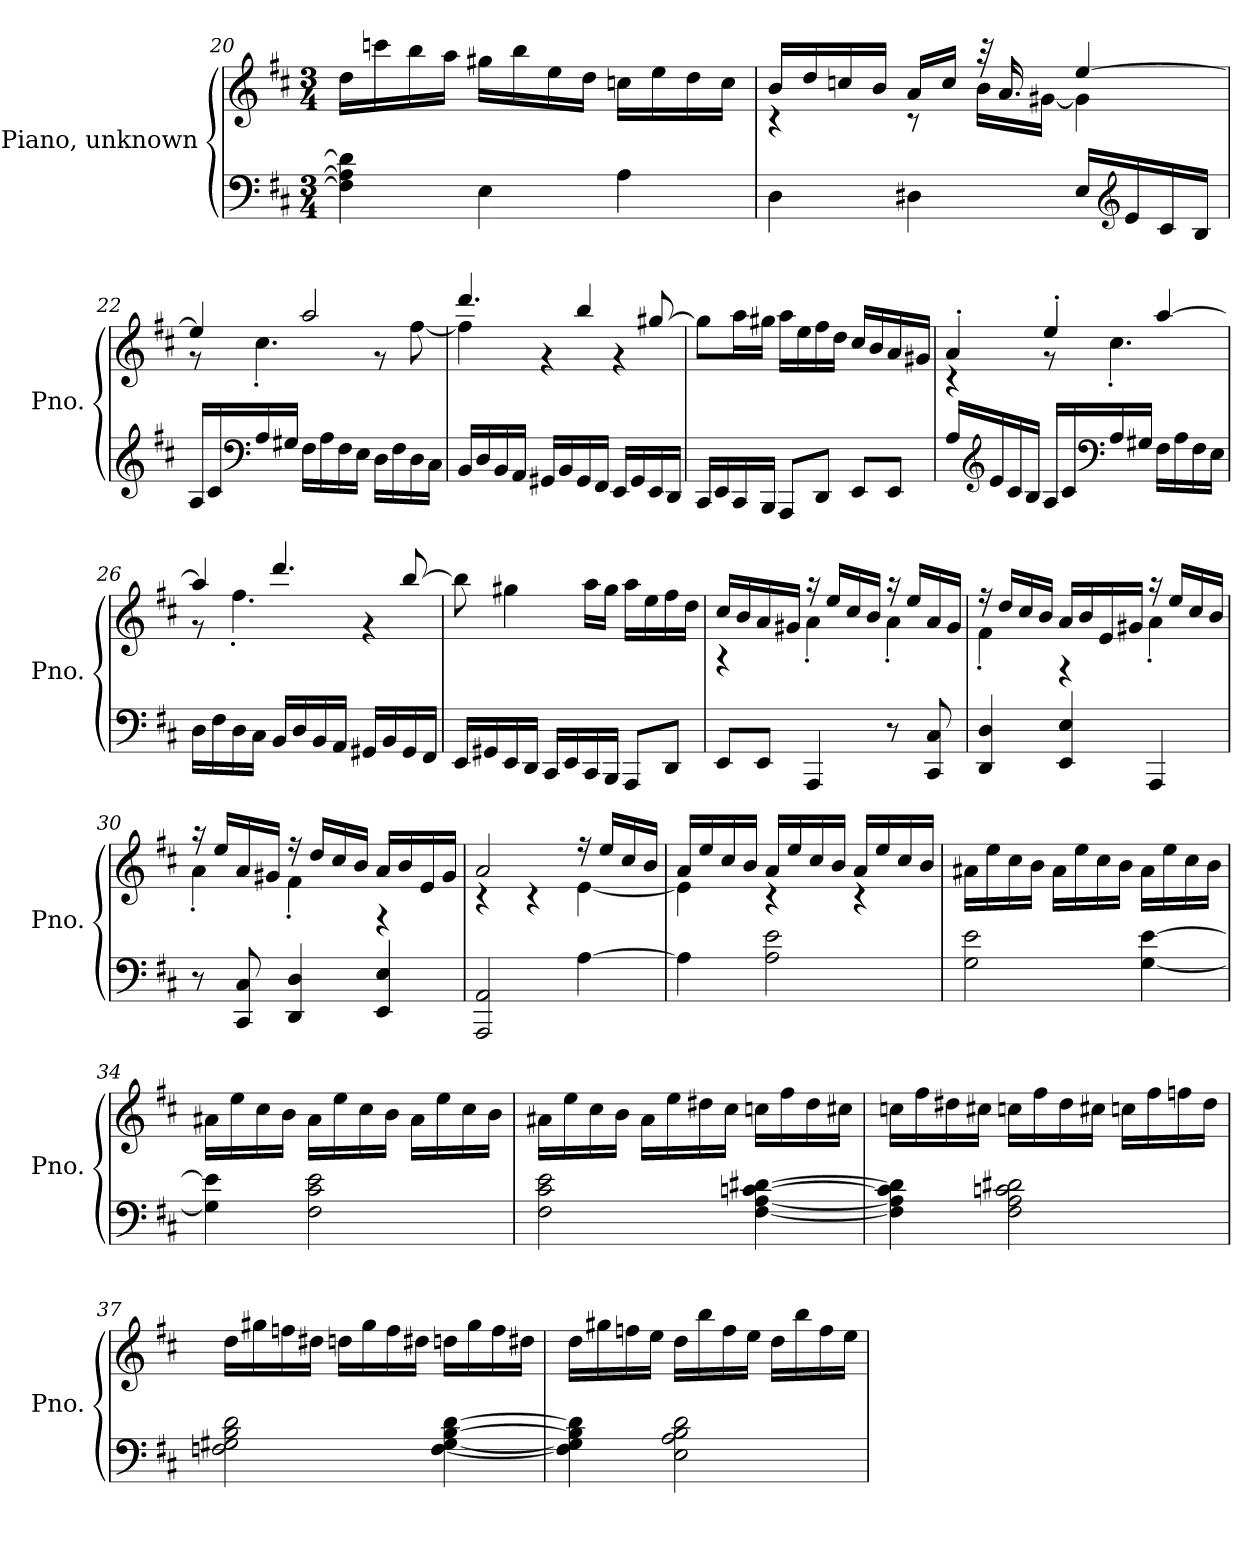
**kern	**kern
*part1	*part1
*staff2	*staff1
*I"Piano, unknown	*
*I'Pno.	*
!!LO:PB:g=z
*clefF4	*clefG2
*k[f#c#]	*k[f#c#]
*M3/4	*M3/4
=20	=20
4F\] 4A\] 4d\]	16dd\LL
.	16cccn\
.	16bb\
.	16aa\JJ
4E\	16gg#X\LL
.	16bb\
.	16ee\
.	16dd\JJ
4A\	16ccn\LL
.	16ee\
.	16dd\
.	16cc\JJ
=21	=21
*	*^
4D\	16b/LL	4r
.	16dd/	.
.	16ccn/	.
.	16b/JJ	.
4D#X\	16a/LL	8r
.	16cc/JJ	.
.	32r	16b\LL
.	16.a/	.
.	.	[16g#X\JJ
16E/LL	[4ee/	4g#\]
*clefG2	*	*
16e/	.	.
16c#/	.	.
16B/JJ	.	.
!!LO:LB:g=z	!!
=22	=22	=22
16A/LL	4ee/]	8r
16c#/	.	.
*clefF4	*	*
16A/	.	4.cc#'\
16G#X/JJ	.	.
16F#\LL	2aa/	.
16A\	.	.
16F#\	.	.
16E\JJ	.	.
16D\LL	.	8r
16F#\	.	.
16D\	.	[8ff#\
16C#\JJ	.	.
=23	=23	=23
16BB/LL	4.ddd/	4ff#\]
16D/	.	.
16BB/	.	.
16AA/JJ	.	.
16GG#X/LL	.	4r
16BB/	.	.
16GG#/	4bb/	.
16FF#/JJ	.	.
16EE/LL	.	4r
16GG#/	.	.
16EE/	[8gg#X/	.
16DD/JJ	.	.
*	*v	*v
=24	=24
16CC#/LL	8gg#\L]
16EE/	.
16CC#/	16aa\L
16BBB/JJ	16gg#X\JJ
8AAA/L	16aa\LL
.	16ee\
8DD/J	16ff#\
.	16dd\JJ
8EE/L	16cc#/LL
.	16b/
8EE/J	16a/
.	16g#X/JJ
!!LO:LB:g=z
=25	=25
*	*^
16A/LL	4a'/	4r
*clefG2	*	*
16e/	.	.
16c#/	.	.
16B/JJ	.	.
16A/LL	4ee'/	8r
16c#/	.	.
*clefF4	*	*
16A/	.	4.cc#'\
16G#X/JJ	.	.
16F#\LL	[4aa/	.
16A\	.	.
16F#\	.	.
16E\JJ	.	.
=26	=26	=26
16D\LL	4aa/]	8r
16F#\	.	.
16D\	.	4.ff#'\
16C#\JJ	.	.
16BB/LL	4.ddd/	.
16D/	.	.
16BB/	.	.
16AA/JJ	.	.
16GG#X/LL	.	4r
16BB/	.	.
16GG#/	[8bb/	.
16FF#/JJ	.	.
*	*v	*v
!!LO:LB:g=z
=27	=27
16EE/LL	8bb\]
16GG#X/	.
16EE/	4gg#X\
16DD/JJ	.
16CC#/LL	.
16EE/	.
16CC#/	16aa\LL
16BBB/JJ	16gg#\JJ
8AAA/L	16aa\LL
.	16ee\
8DD/J	16ff#\
.	16dd\JJ
=28	=28
*	*^
8EE/L	16cc#/LL	4r
.	16b/	.
8EE/J	16a/	.
.	16g#X/JJ	.
4AAA/	16r	4a'\
.	16ee/LL	.
.	16cc#/	.
.	16b/JJ	.
8r	16r	4a'\
.	16ee/LL	.
8CC#/ 8C#/	16a/	.
.	16g#/JJ	.
=29	=29	=29
4DD/ 4D/	16r	4f#'\
.	16dd/LL	.
.	16cc#/	.
.	16b/JJ	.
4EE/ 4E/	16a/LL	4r
.	16b/	.
.	16e/	.
.	16g#X/JJ	.
4AAA/	16r	4a'\
.	16ee/LL	.
.	16cc#/	.
.	16b/JJ	.
!!LO:LB:g=z	!!
=30	=30	=30
8r	16r	4a'\
.	16ee/LL	.
8CC#/ 8C#/	16a/	.
.	16g#X/JJ	.
4DD/ 4D/	16r	4f#'\
.	16dd/LL	.
.	16cc#/	.
.	16b/JJ	.
4EE/ 4E/	16a/LL	4r
.	16b/	.
.	16e/	.
.	16g#/JJ	.
=31	=31	=31
2AAA/ 2AA/	2a/	4r
.	.	4r
[4A\	16r	[4e\
.	16ee/LL	.
.	16cc#/	.
.	16b/JJ	.
=32	=32	=32
4A\]	16a/LL	4e\]
.	16ee/	.
.	16cc#/	.
.	16b/JJ	.
2A\ 2e\	16a/LL	4r
.	16ee/	.
.	16cc#/	.
.	16b/JJ	.
.	16a/LL	4r
.	16ee/	.
.	16cc#/	.
.	16b/JJ	.
*	*v	*v
=33	=33
2G\ 2e\	16a#X\LL
.	16ee\
.	16cc#\
.	16b\JJ
.	16a#\LL
.	16ee\
.	16cc#\
.	16b\JJ
[4G\ [4e\	16a#\LL
.	16ee\
.	16cc#\
.	16b\JJ
!!LO:LB:g=z
=34	=34
4G\] 4e\]	16a#X\LL
.	16ee\
.	16cc#\
.	16b\JJ
2F#\ 2c#\ 2e\	16a#\LL
.	16ee\
.	16cc#\
.	16b\JJ
.	16a#\LL
.	16ee\
.	16cc#\
.	16b\JJ
=35	=35
2F#\ 2c#\ 2e\	16a#X\LL
.	16ee\
.	16cc#\
.	16b\JJ
.	16a#\LL
.	16ee\
.	16dd#X\
.	16cc#\JJ
[4F#\ [4A\ [4cn\ [4d#X\	16ccn\LL
.	16ff#\
.	16dd#\
.	16cc#X\JJ
=36	=36
4F#\] 4A\] 4c\] 4d#\]	16ccn\LL
.	16ff#\
.	16dd#X\
.	16cc#X\JJ
2F#\ 2A\ 2cn\ 2d#X\	16ccn\LL
.	16ff#\
.	16dd#\
.	16cc#X\JJ
.	16ccn\LL
.	16ff#\
.	16ffn\
.	16dd#\JJ
!!LO:PB:g=z
=37	=37
2Fn\ 2G#X\ 2B\ 2d\	16dd\LL
.	16gg#X\
.	16ffn\
.	16dd#X\JJ
.	16ddn\LL
.	16gg#\
.	16ff\
.	16dd#X\JJ
[4F\ [4G#\ [4B\ [4d\	16ddn\LL
.	16gg#\
.	16ff\
.	16dd#X\JJ
=38	=38
4F\] 4G#\] 4B\] 4d\]	16dd\LL
.	16gg#X\
.	16ffn\
.	16ee\JJ
2E\ 2A\ 2B\ 2d\	16dd\LL
.	16bb\
.	16ff\
.	16ee\JJ
.	16dd\LL
.	16bb\
.	16ff\
.	16ee\JJ
=	=
*-	*-
